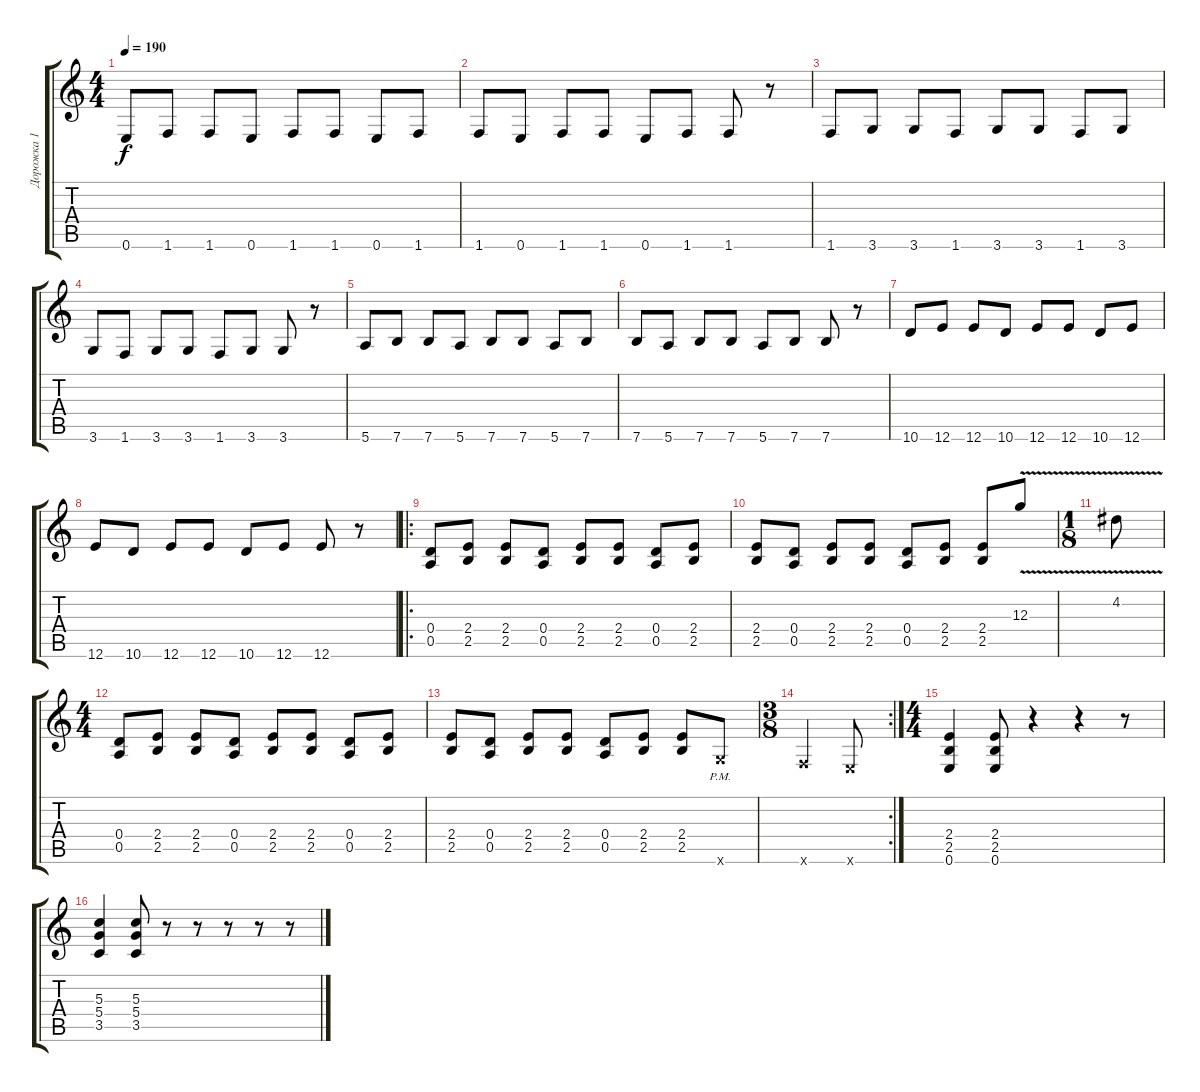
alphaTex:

\track ("Дорожка 1" "Дорожка 1") {instrument distortionguitar}
\staff {score tabs}
\tuning (E4 B3 G3 D3 A2 E2) {hide}
\ts (4 4)
\tempo 190
\clef g2
\ks c
0.6.8{dy f} 1.6.8 1.6.8 0.6.8 1.6.8 1.6.8 0.6.8 1.6.8 |
1.6.8 0.6.8 1.6.8 1.6.8 0.6.8 1.6.8 1.6.8 r.8 |
1.6.8 3.6.8 3.6.8 1.6.8 3.6.8 3.6.8 1.6.8 3.6.8 |
3.6.8 1.6.8 3.6.8 3.6.8 1.6.8 3.6.8 3.6.8 r.8 |
5.6.8 7.6.8 7.6.8 5.6.8 7.6.8 7.6.8 5.6.8 7.6.8 |
7.6.8 5.6.8 7.6.8 7.6.8 5.6.8 7.6.8 7.6.8 r.8 |
10.6.8 12.6.8 12.6.8 10.6.8 12.6.8 12.6.8 10.6.8 12.6.8 |
12.6.8 10.6.8 12.6.8 12.6.8 10.6.8 12.6.8 12.6.8 r.8 |
\ro
(0.4 0.5).8 (2.4 2.5).8 (2.4 2.5).8 (0.4 0.5).8 (2.4 2.5).8 (2.4 2.5).8 (0.4 0.5).8 (2.4 2.5).8 |
(2.4 2.5).8 (0.4 0.5).8 (2.4 2.5).8 (2.4 2.5).8 (0.4 0.5).8 (2.4 2.5).8 (2.4 2.5).8 12.3{v}.8 |
\ts (1 8)
4.2{v}.8 |
\ts (4 4)
(0.4 0.5).8 (2.4 2.5).8 (2.4 2.5).8 (0.4 0.5).8 (2.4 2.5).8 (2.4 2.5).8 (0.4 0.5).8 (2.4 2.5).8 |
(2.4 2.5).8 (0.4 0.5).8 (2.4 2.5).8 (2.4 2.5).8 (0.4 0.5).8 (2.4 2.5).8 (2.4 2.5).8 3.6{pm x}.8 |
\rc 2
\ts (3 8)
1.6{x}.4 0.6{x}.8 |
\ts (4 4)
(2.4 2.5 0.6).4 (2.4 2.5 0.6).8 r.4 r.4 r.8 |
(5.3 5.4 3.5).4 (5.3 5.4 3.5).8 r.8 r.8 r.8 r.8 r.8
